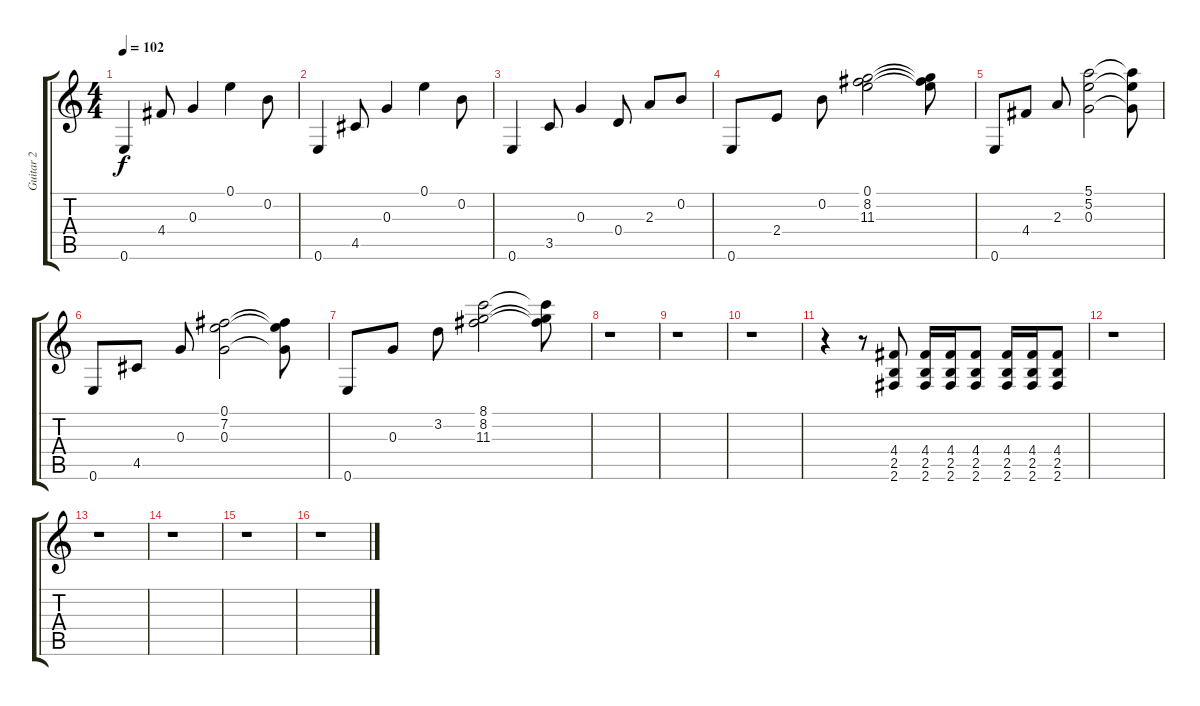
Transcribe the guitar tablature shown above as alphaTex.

\track ("Guitar 2" "Guitar 2") {instrument distortionguitar}
\staff {score tabs}
\tuning (E4 B3 G3 D3 A2 E2) {hide}
\ts (4 4)
\tempo 102
\clef g2
\ks c
0.6.4{dy f} 4.4.8 0.3.4 0.1.4 0.2.8 |
0.6.4 4.5.8 0.3.4 0.1.4 0.2.8 |
0.6.4 3.5.8 0.3.4 0.4.8 2.3.8 0.2.8 |
0.6.8 2.4.8 0.2.8 (0.1 8.2 11.3).2 (0.1{t} 8.2{t} 11.3{t}).8 |
0.6.8 4.4.8 2.3.8 (5.1 5.2 0.3).2 (5.1{t} 5.2{t} 0.3{t}).8 |
0.6.8 4.5.8 0.3.8 (0.1 7.2 0.3).2 (0.1{t} 7.2{t} 0.3{t}).8 |
0.6.8 0.3.8 3.2.8 (8.1 8.2 11.3).2 (8.1{t} 8.2{t} 11.3{t}).8 |
r.1 |
r.1 |
r.1 |
r.4 r.8 (4.4 2.5 2.6).8 (4.4 2.5 2.6).16 (4.4 2.5 2.6).16 (4.4 2.5 2.6).8 (4.4 2.5 2.6).16 (4.4 2.5 2.6).16 (4.4 2.5 2.6).8 |
r.1 |
r.1 |
r.1 |
r.1 |
r.1
